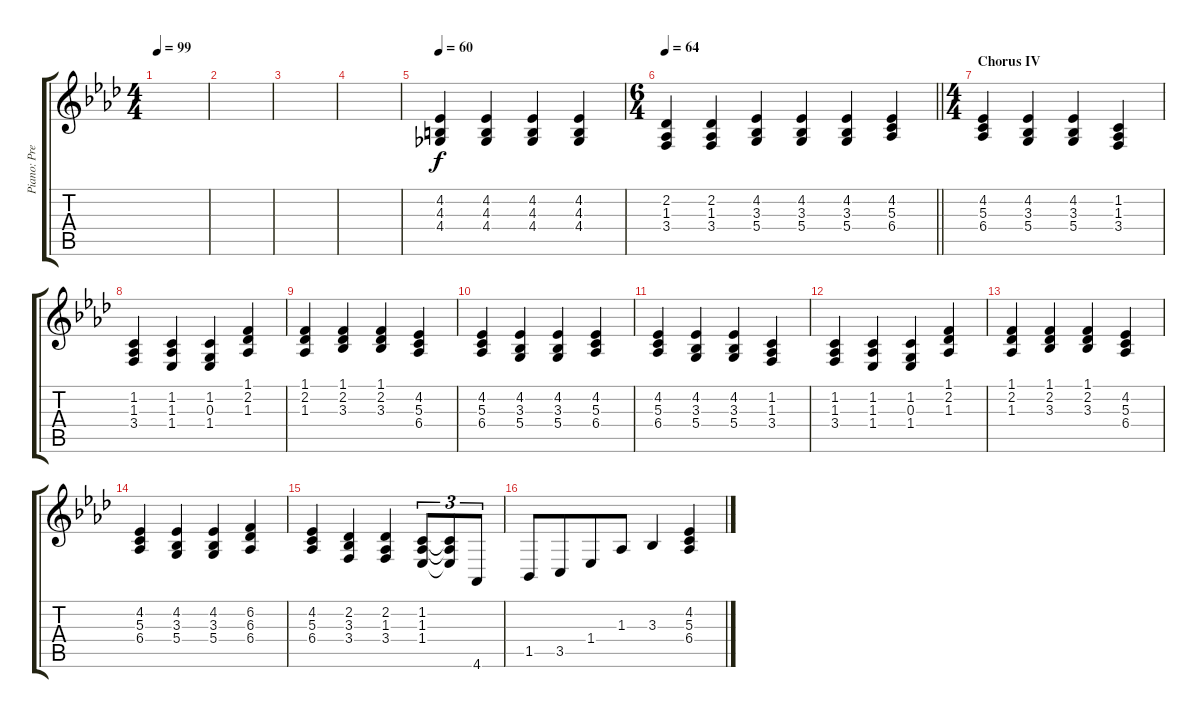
\track ("Piano: Preston" "Piano: Pre") {instrument electricgrandpiano}
\staff {score tabs}
\tuning (E4 B3 G3 D3 A2 E2) {hide}
\ts (4 4)
\tempo 99
\clef g2
\ks ab
|
|
|
|
\tempo 60
(4.2 4.3 4.4).4 (4.2 4.3 4.4).4 (4.2 4.3 4.4).4 (4.2 4.3 4.4).4 |
\ts (6 4)
\tempo 64
\barLineRight lightlight
(2.2 1.3 3.4).4 (2.2 1.3 3.4).4 (4.2 3.3 5.4).4 (4.2 3.3 5.4).4 (4.2 3.3 5.4).4 (4.2 5.3 6.4).4 |
\ts (4 4)
\section ("" "Chorus IV")
(4.2 5.3 6.4).4 (4.2 3.3 5.4).4 (4.2 3.3 5.4).4 (1.2 1.3 3.4).4 |
(1.2 1.3 3.4).4 (1.2 1.3 1.4).4 (1.2 0.3 1.4).4 (1.1 2.2 1.3).4 |
(1.1 2.2 1.3).4 (1.1 2.2 3.3).4 (1.1 2.2 3.3).4 (4.2 5.3 6.4).4 |
(4.2 5.3 6.4).4 (4.2 3.3 5.4).4 (4.2 3.3 5.4).4 (4.2 5.3 6.4).4 |
(4.2 5.3 6.4).4 (4.2 3.3 5.4).4 (4.2 3.3 5.4).4 (1.2 1.3 3.4).4 |
(1.2 1.3 3.4).4 (1.2 1.3 1.4).4 (1.2 0.3 1.4).4 (1.1 2.2 1.3).4 |
(1.1 2.2 1.3).4 (1.1 2.2 3.3).4 (1.1 2.2 3.3).4 (4.2 5.3 6.4).4 |
(4.2 5.3 6.4).4 (4.2 3.3 5.4).4 (4.2 3.3 5.4).4 (6.2 6.3 6.4).4 |
(4.2 5.3 6.4).4 (2.2 3.3 3.4).4 (2.2 1.3 3.4).4 (1.2 1.3 1.4).8{tu (3 2)} (1.2{t} 1.3{t} 1.4{t}).8{tu (3 2)} 4.6.8{tu (3 2)} |
1.5.8 3.5.8{beam merge} 1.4.8 1.3.8 3.3.4 (4.2 5.3 6.4).4
